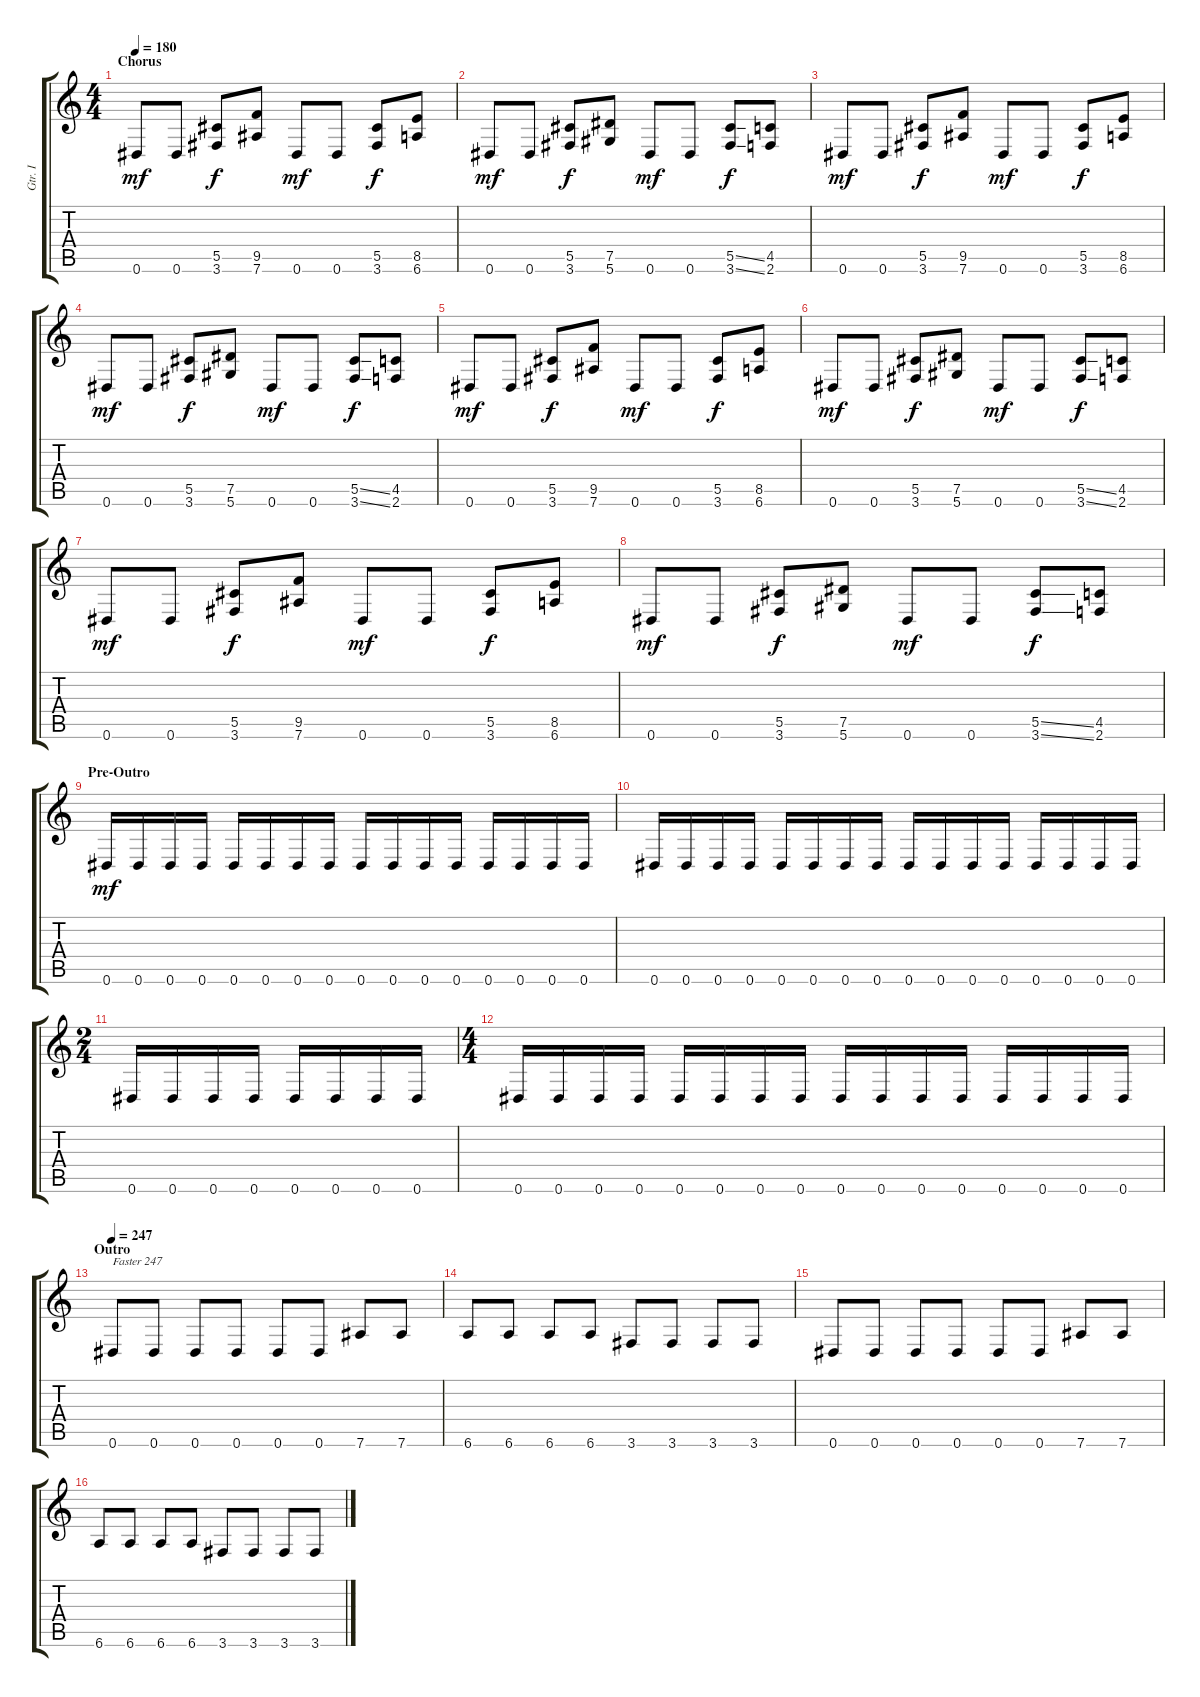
\track ("Gtr. I" "Gtr. I") {instrument overdrivenguitar}
\staff {score tabs}
\tuning (Eb4 Bb3 Gb3 Db3 Ab2 Eb2) {hide}
\ts (4 4)
\section ("" "Chorus")
\tempo 180
\clef g2
\ks c
0.6.8{dy mf} 0.6.8 (5.5 3.6).8{dy f} (9.5 7.6).8 0.6.8{dy mf} 0.6.8 (5.5 3.6).8{dy f} (8.5 6.6).8 |
0.6.8{dy mf} 0.6.8 (5.5 3.6).8{dy f} (7.5 5.6).8 0.6.8{dy mf} 0.6.8 (5.5{ss} 3.6{ss}).8{dy f} (4.5 2.6).8 |
0.6.8{dy mf} 0.6.8 (5.5 3.6).8{dy f} (9.5 7.6).8 0.6.8{dy mf} 0.6.8 (5.5 3.6).8{dy f} (8.5 6.6).8 |
0.6.8{dy mf} 0.6.8 (5.5 3.6).8{dy f} (7.5 5.6).8 0.6.8{dy mf} 0.6.8 (5.5{ss} 3.6{ss}).8{dy f} (4.5 2.6).8 |
0.6.8{dy mf} 0.6.8 (5.5 3.6).8{dy f} (9.5 7.6).8 0.6.8{dy mf} 0.6.8 (5.5 3.6).8{dy f} (8.5 6.6).8 |
0.6.8{dy mf} 0.6.8 (5.5 3.6).8{dy f} (7.5 5.6).8 0.6.8{dy mf} 0.6.8 (5.5{ss} 3.6{ss}).8{dy f} (4.5 2.6).8 |
0.6.8{dy mf} 0.6.8 (5.5 3.6).8{dy f} (9.5 7.6).8 0.6.8{dy mf} 0.6.8 (5.5 3.6).8{dy f} (8.5 6.6).8 |
0.6.8{dy mf} 0.6.8 (5.5 3.6).8{dy f} (7.5 5.6).8 0.6.8{dy mf} 0.6.8 (5.5{ss} 3.6{ss}).8{dy f} (4.5 2.6).8 |
\section ("" "Pre-Outro")
0.6.16{dy mf} 0.6.16 0.6.16 0.6.16 0.6.16 0.6.16 0.6.16 0.6.16 0.6.16 0.6.16 0.6.16 0.6.16 0.6.16 0.6.16 0.6.16 0.6.16 |
0.6.16 0.6.16 0.6.16 0.6.16 0.6.16 0.6.16 0.6.16 0.6.16 0.6.16 0.6.16 0.6.16 0.6.16 0.6.16 0.6.16 0.6.16 0.6.16 |
\ts (2 4)
0.6.16 0.6.16 0.6.16 0.6.16 0.6.16 0.6.16 0.6.16 0.6.16 |
\ts (4 4)
0.6.16 0.6.16 0.6.16 0.6.16 0.6.16 0.6.16 0.6.16 0.6.16 0.6.16 0.6.16 0.6.16 0.6.16 0.6.16 0.6.16 0.6.16 0.6.16 |
\section ("" "Outro")
\tempo 247
0.6.8{txt "Faster 247"} 0.6.8 0.6.8 0.6.8 0.6.8 0.6.8 7.6.8 7.6.8 |
6.6.8 6.6.8 6.6.8 6.6.8 3.6.8 3.6.8 3.6.8 3.6.8 |
0.6.8 0.6.8 0.6.8 0.6.8 0.6.8 0.6.8 7.6.8 7.6.8 |
6.6.8 6.6.8 6.6.8 6.6.8 3.6.8 3.6.8 3.6.8 3.6.8
